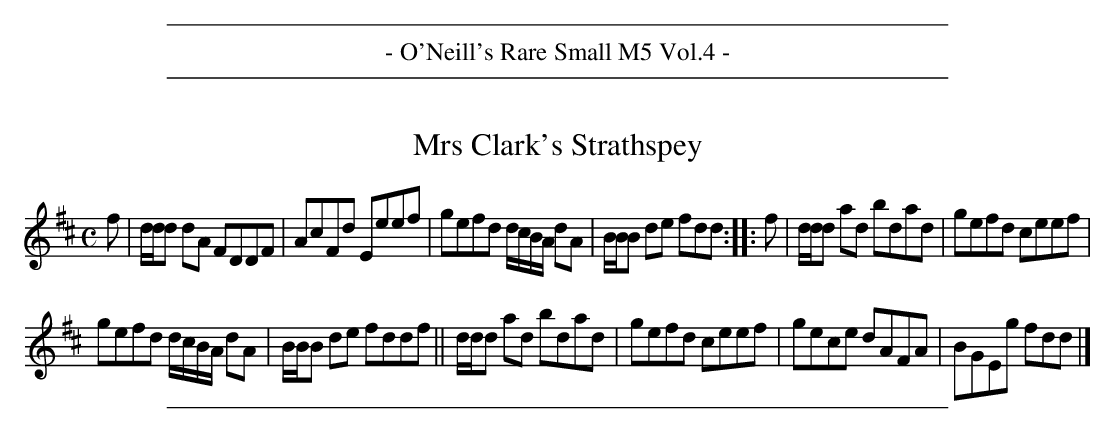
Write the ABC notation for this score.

X:1
T: Mrs Clark's Strathspey
M: C
L: 1/8
K: D
f |\
d/d/d dA FDDF | AcFd Eeef | gefd d/c/B/A/ dA | B/B/B de fdd :: f | d/d/d ad bdad | gefd ceef |
gefd d/c/B/A/ dA | B/B/B de fddf || d/d/d ad bdad | gefd ceef | gece dAFA | BGEg fdd |]
